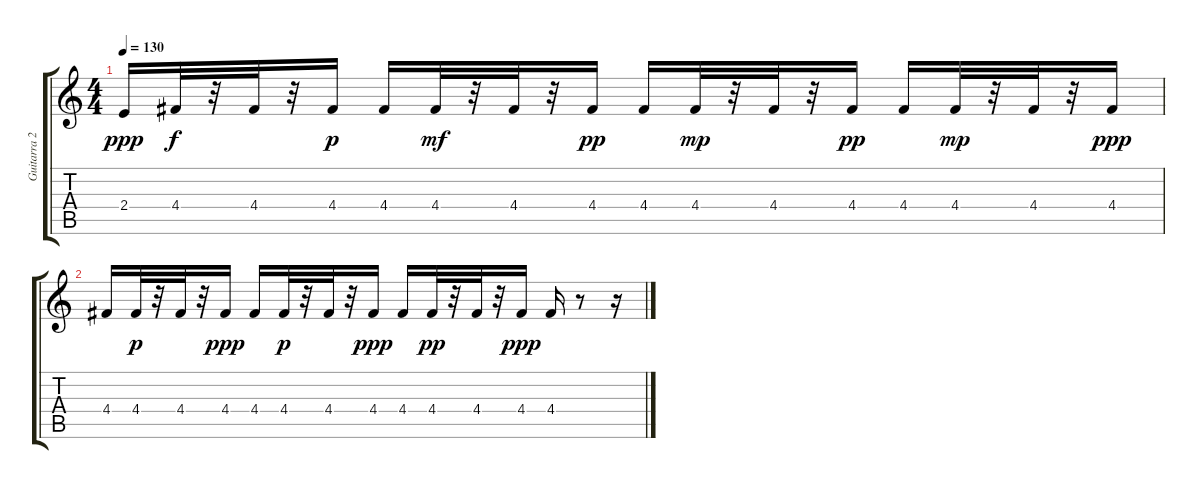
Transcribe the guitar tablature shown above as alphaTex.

\track ("Guitarra 2" "Guitarra 2") {instrument distortionguitar}
\staff {score tabs}
\tuning (E4 B3 G3 D3 A2 E2) {hide}
\ts (4 4)
\tempo 130
\clef g2
\ks c
2.4.16{dy ppp} 4.4.32{dy f} r.32 4.4.32 r.32 4.4.16{dy p} 4.4.16 4.4.32{dy mf} r.32 4.4.32 r.32 4.4.16{dy pp} 4.4.16 4.4.32{dy mp} r.32 4.4.32 r.32 4.4.16{dy pp} 4.4.16 4.4.32{dy mp} r.32 4.4.32 r.32 4.4.16{dy ppp} |
4.4.16 4.4.32{dy p} r.32 4.4.32 r.32 4.4.16{dy ppp} 4.4.16 4.4.32{dy p} r.32 4.4.32 r.32 4.4.16{dy ppp} 4.4.16 4.4.32{dy pp} r.32 4.4.32 r.32 4.4.16{dy ppp} 4.4.16 r.8 r.16
